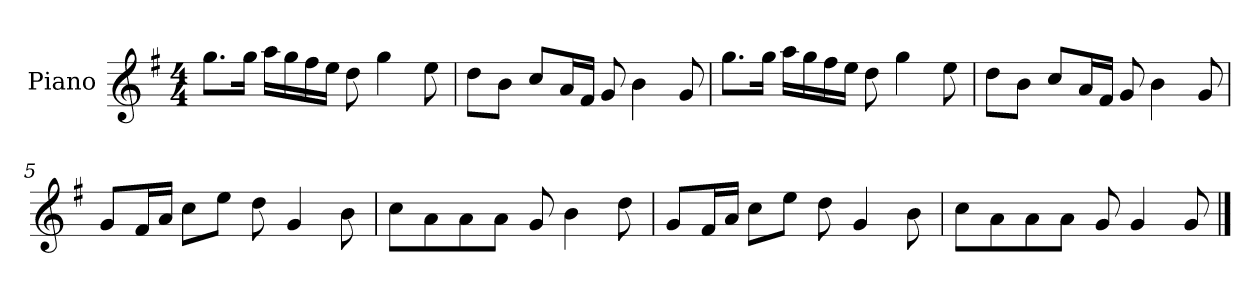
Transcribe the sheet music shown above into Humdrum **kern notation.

**kern
*part1
*staff1
*I"Piano
*I'P-no
*clefG2
*k[f#]
*M4/4
*MM90
=1
8.gg\L
16gg\Jk
16aa\LL
16gg\
16ff#\
16ee\JJ
8dd\
4gg\
8ee\
=2
8dd\L
8b\J
8cc/L
16a/L
16f#/JJ
8g/
4b\
8g/
=3
8.gg\L
16gg\Jk
16aa\LL
16gg\
16ff#\
16ee\JJ
8dd\
4gg\
8ee\
=4
8dd\L
8b\J
8cc/L
16a/L
16f#/JJ
8g/
4b\
8g/
!!LO:LB:g=z
=5
8g/L
16f#/L
16a/JJ
8cc\L
8ee\J
8dd\
4g/
8b\
=6
8cc\L
8a\
8a\
8a\J
8g/
4b\
8dd\
=7
8g/L
16f#/L
16a/JJ
8cc\L
8ee\J
8dd\
4g/
8b\
=8
8cc\L
8a\
8a\
8a\J
8g/
4g/
8g/
==
*-
